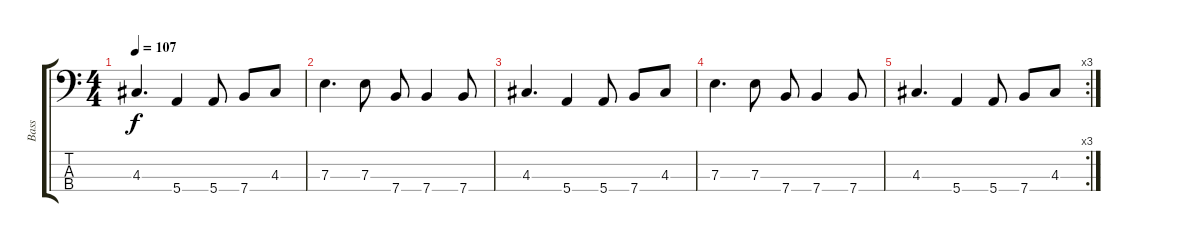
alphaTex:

\track ("Bass" "Bass") {instrument electricbassfinger}
\staff {score tabs}
\tuning (G2 D2 A1 E1) {hide}
\ts (4 4)
\tempo 107
\clef f4
\ks c
4.3.4{d dy f} 5.4.4 5.4.8 7.4.8 4.3.8 |
7.3.4{d} 7.3.8 7.4.8 7.4.4 7.4.8 |
4.3.4{d} 5.4.4 5.4.8 7.4.8 4.3.8 |
7.3.4{d} 7.3.8 7.4.8 7.4.4 7.4.8 |
\rc 3
4.3.4{d} 5.4.4 5.4.8 7.4.8 4.3.8
